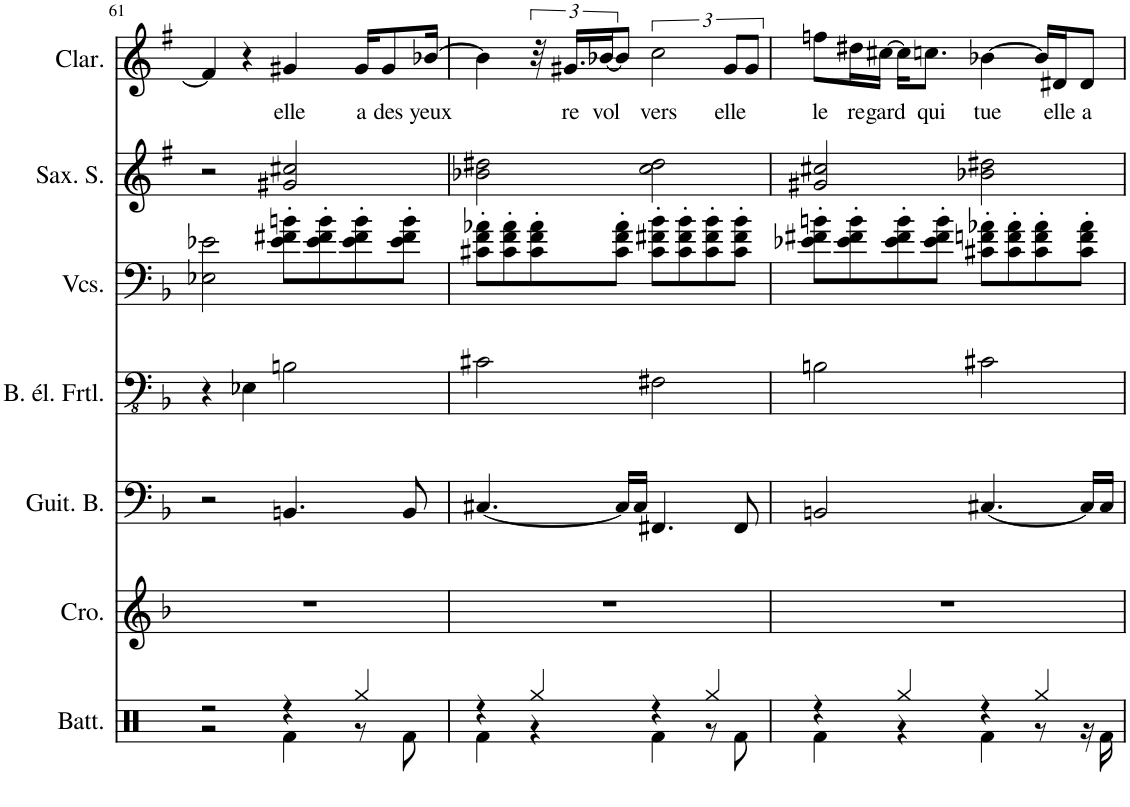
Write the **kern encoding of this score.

**kern	**kern	**kern	**kern	**kern	**kern	**kern	**text
*part7	*part6	*part5	*part4	*part3	*part2	*part1	*part1
*staff7	*staff6	*staff5	*staff4	*staff3	*staff2	*staff1	*staff1
*I"Batterie	*I"Crotales	*I"Guitare Basse	*I"Basse électrique fretless	*I"Violoncelles	*I"Saxophone Soprano	*I"Clarinette	*
*I'Batt.	*I'Cro.	*I'Guit. B.	*I'B. él. Frtl.	*I'Vcs.	*I'Sax. S.	*I'Clar.	*
!!LO:PB:g=z
*clefX	*clefG2	*clefF4	*clefFv4	*clefF4	*clefG2	*clefG2	*
*	*Trd-14c-24	*Trd7c12	*	*	*Trd1c2	*Trd1c2	*
*k[]	*k[b-]	*k[b-]	*k[b-]	*k[b-]	*k[f#]	*k[f#]	*
*M4/4	*M4/4	*M4/4	*M4/4	*M4/4	*M4/4	*M4/4	*
=61	=61	=61	=61	=61	=61	=61	=61
*^	*	*	*	*	*	*	*
2r	2r	1r	2r	4r	2E-X\ 2e-X\	2r	4f/]	.
.	.	.	.	4EE-X\	.	.	4r	.
!	!	!	!	!	!	!	!	!LO:LY:b
4r	4Rf\	.	4.BBn/	2BBn\	8e-\' 8f#X\' 8bn\'L	2g#X/ 2cc#X/	4g#X/	elle
.	.	.	.	.	8e-\' 8f#\' 8b\'	.	.	.
!	!	!	!	!	!	!	!	!LO:LY:b
4Rgg/	8r	.	.	.	8e-\' 8f#\' 8b\'	.	16g#/KL	a
!	!	!	!	!	!	!	!	!LO:LY:b
.	.	.	.	.	.	.	8g#/	des
.	8Rf\	.	8BB/	.	8e-\' 8f#\' 8b\'J	.	.	.
!	!	!	!	!	!	!	!	!LO:LY:b
.	.	.	.	.	.	.	[16b-X/Jk	yeux
=62	=62	=62	=62	=62	=62	=62	=62	=62
4r	4Rf\	1r	[4.C#X/	2C#X\	8c#X\' 8f\' 8a-X\'L	2b-X\ 2dd#X\	4b-\]	.
.	.	.	.	.	8c#\' 8f\' 8a-\'	.	.	.
4Rgg/	4r	.	.	.	8c#\' 8f\' 8a-\'	.	48r	.
!	!	!	!	!	!	!	!	!LO:LY:b
.	.	.	.	.	.	.	24.g#X/LL	re
!	!	!	!	!	!	!	!	!LO:LY:b
.	.	.	.	.	.	.	[24b-X/J	vol
.	.	.	16C#/LL]	.	8c#\' 8f\' 8a-\'J	.	8b-/J]	.
.	.	.	16C#/JJ	.	.	.	.	.
!	!	!	!	!	!	!	!	!LO:LY:b
4r	4Rf\	.	4.FF#X/	2FF#X\	8c#\' 8f#X\' 8b-\'L	2cc\ 2dd#\	3cc\	vers
.	.	.	.	.	8c#\' 8f#\' 8b-\'	.	.	.
4Rgg/	8r	.	.	.	8c#\' 8f#\' 8b-\'	.	.	.
!	!	!	!	!	!	!	!	!LO:LY:b
.	.	.	.	.	.	.	12g#/L	elle
.	8Rf\	.	8FF#/	.	8c#\' 8f#\' 8b-\'J	.	.	.
.	.	.	.	.	.	.	12g#/J	.
=63	=63	=63	=63	=63	=63	=63	=63	=63
!	!	!	!	!	!	!	!	!LO:LY:b
4r	4Rf\	1r	2BBn/	2BBn\	8e-X\' 8f#X\' 8bn\'L	2g#X/ 2cc#X/	8ffn\L	le
!	!	!	!	!	!	!	!	!LO:LY:b
.	.	.	.	.	8e-\' 8f#\' 8b\'	.	16dd#X\L	re
!	!	!	!	!	!	!	!	!LO:LY:b
.	.	.	.	.	.	.	[16cc#X\JJ	gard
4Rgg/	4r	.	.	.	8e-\' 8f#\' 8b\'	.	16cc#\KL]	.
!	!	!	!	!	!	!	!	!LO:LY:b
.	.	.	.	.	.	.	8.ccn\J	qui
.	.	.	.	.	8e-\' 8f#\' 8b\'J	.	.	.
!	!	!	!	!	!	!	!	!LO:LY:b
4r	4Rf\	.	[4.C#X/	2C#X\	8c#X\' 8fn\' 8a-X\'L	2b-X\ 2dd#X\	[4b-X\	tue
.	.	.	.	.	8c#\' 8f\' 8a-\'	.	.	.
4Rgg/	8r	.	.	.	8c#\' 8f\' 8a-\'	.	16b-/LL]	.
!	!	!	!	!	!	!	!	!LO:LY:b
.	.	.	.	.	.	.	16d#X/J	elle
!	!	!	!	!	!	!	!	!LO:LY:b
.	16r	.	16C#/LL]	.	8c#\' 8f\' 8a-\'J	.	8d#/J	a
.	16Rf\	.	16C#/JJ	.	.	.	.	.
*v	*v	*	*	*	*	*	*	*
=	=	=	=	=	=	=	=
*-	*-	*-	*-	*-	*-	*-	*-
